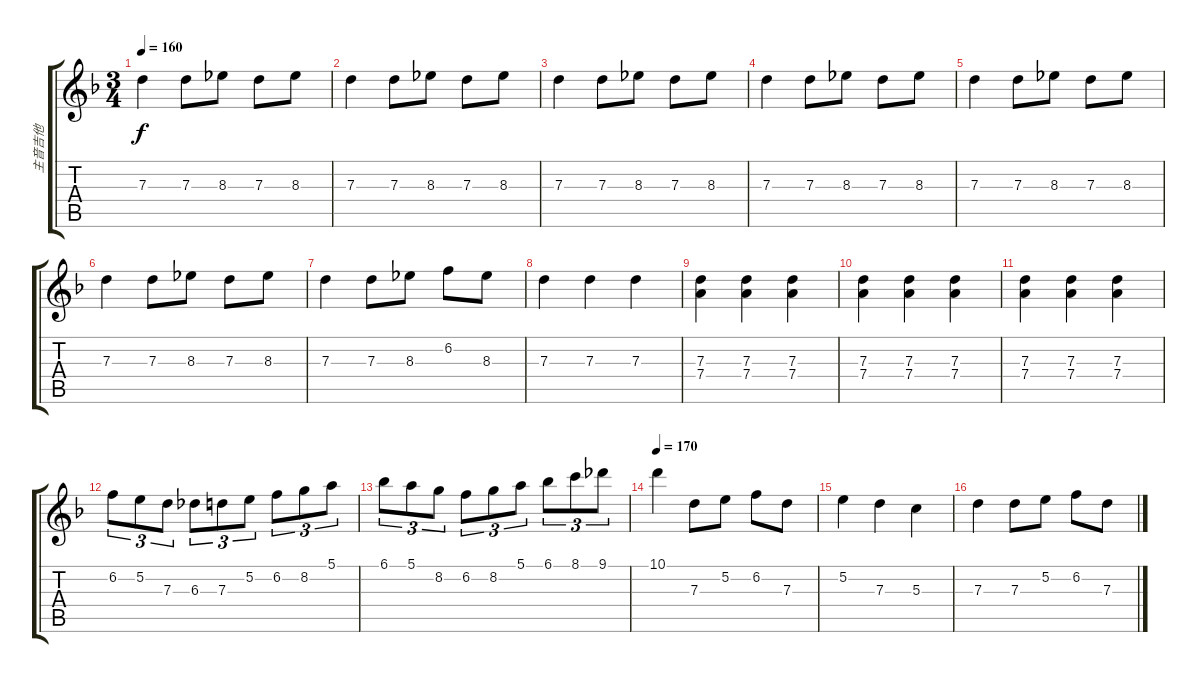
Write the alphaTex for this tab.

\track ("主音吉他" "主音吉他") {instrument electricguitarjazz}
\staff {score tabs}
\tuning (E4 B3 G3 D3 A2 E2) {hide}
\ts (3 4)
\tempo 160
\clef g2
\ks f
7.3.4{dy f} 7.3.8 8.3.8 7.3.8 8.3.8 |
7.3.4 7.3.8 8.3.8 7.3.8 8.3.8 |
7.3.4 7.3.8 8.3.8 7.3.8 8.3.8 |
7.3.4 7.3.8 8.3.8 7.3.8 8.3.8 |
7.3.4 7.3.8 8.3.8 7.3.8 8.3.8 |
7.3.4 7.3.8 8.3.8 7.3.8 8.3.8 |
7.3.4 7.3.8 8.3.8 6.2.8 8.3.8 |
7.3.4 7.3.4 7.3.4 |
(7.3 7.4).4 (7.3 7.4).4 (7.3 7.4).4 |
(7.3 7.4).4 (7.3 7.4).4 (7.3 7.4).4 |
(7.3 7.4).4 (7.3 7.4).4 (7.3 7.4).4 |
6.2.8{tu (3 2)} 5.2.8{tu (3 2)} 7.3.8{tu (3 2)} 6.3.8{tu (3 2)} 7.3.8{tu (3 2)} 5.2.8{tu (3 2)} 6.2.8{tu (3 2)} 8.2.8{tu (3 2)} 5.1.8{tu (3 2)} |
6.1.8{tu (3 2)} 5.1.8{tu (3 2)} 8.2.8{tu (3 2)} 6.2.8{tu (3 2)} 8.2.8{tu (3 2)} 5.1.8{tu (3 2)} 6.1.8{tu (3 2)} 8.1.8{tu (3 2)} 9.1.8{tu (3 2)} |
\tempo 170
10.1.4 7.3.8{volume 10} 5.2.8 6.2.8 7.3.8 |
5.2.4 7.3.4 5.3.4 |
7.3.4 7.3.8 5.2.8 6.2.8 7.3.8
